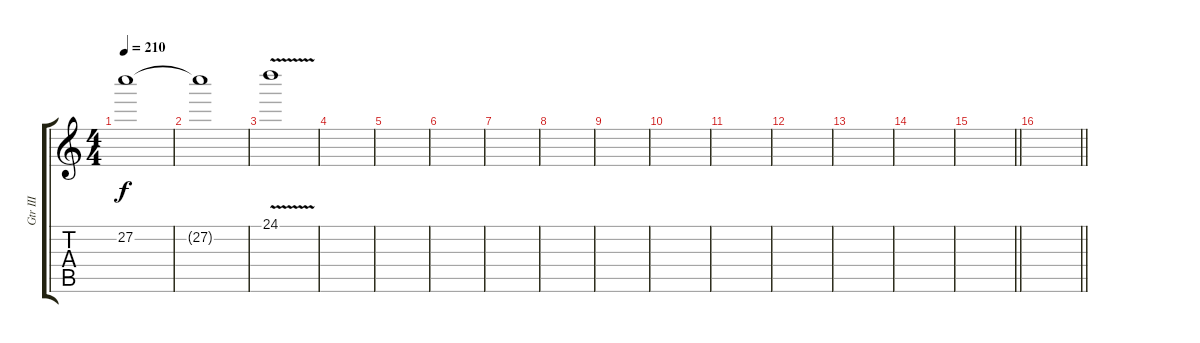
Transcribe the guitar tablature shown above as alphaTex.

\track ("Gtr III" "Gtr III") {instrument distortionguitar}
\staff {score tabs}
\tuning (D4 A3 F3 C3 G2 D2) {hide}
\ts (4 4)
\tempo 210
\clef g2
\ks c
27.2{t}.1{dy f} |
27.2{t}.1 |
24.1{v}.1 |
|
|
|
|
|
|
|
|
|
|
|
\barLineRight lightlight
|
\barLineRight lightlight
